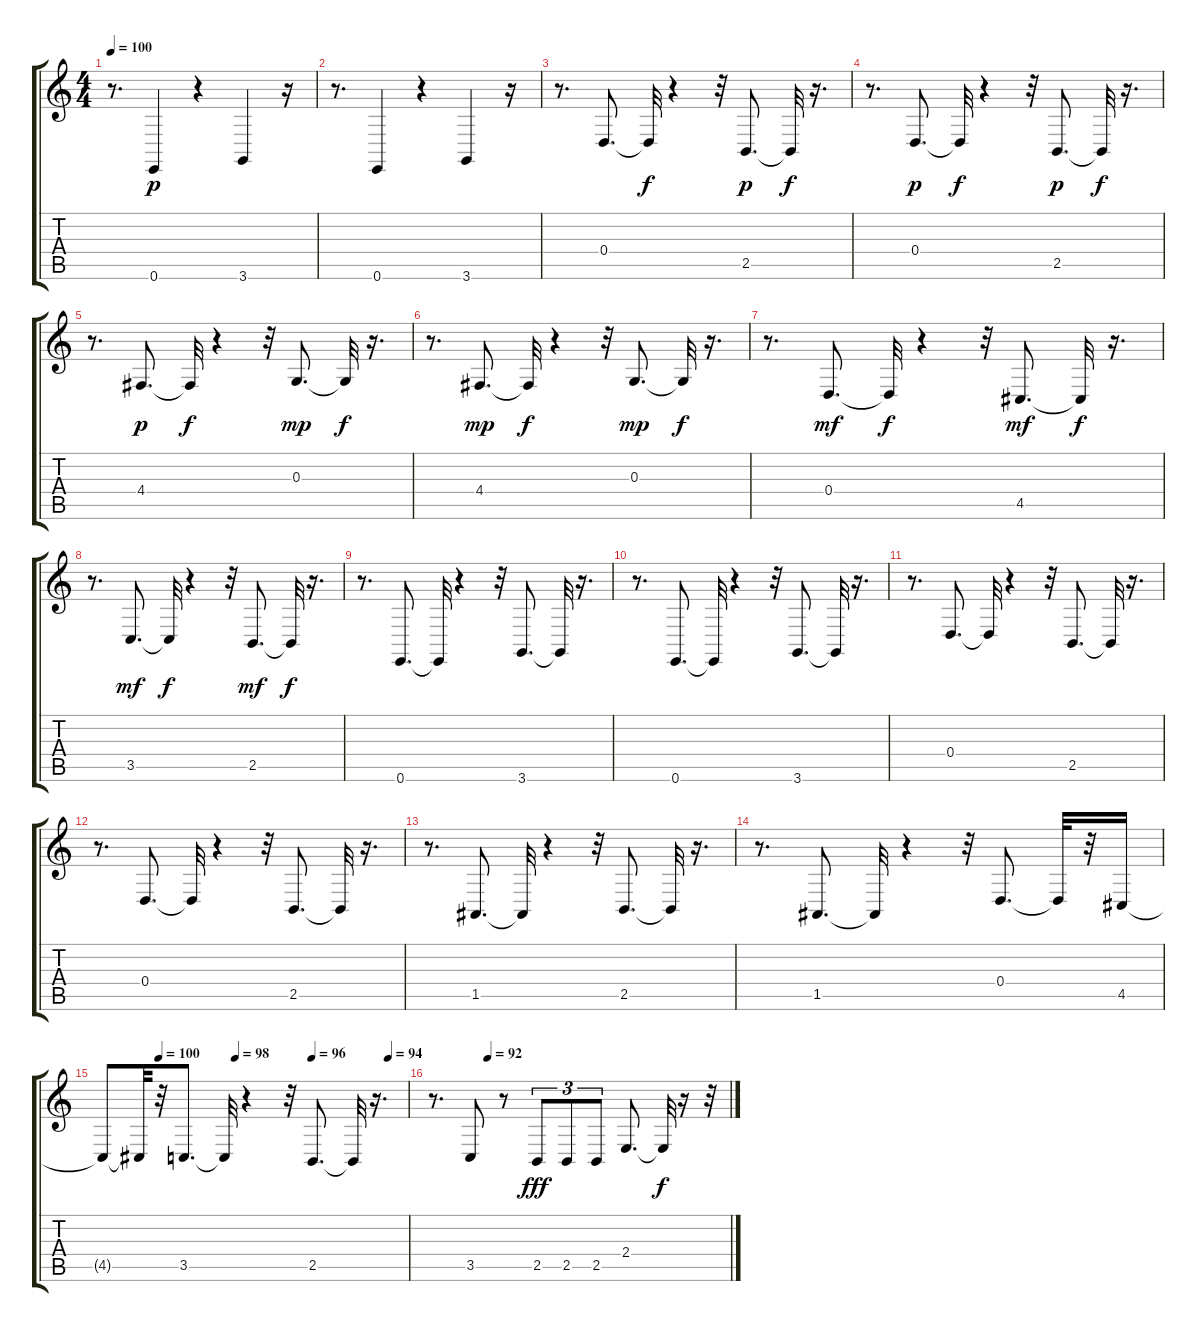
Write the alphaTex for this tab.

\track "" {instrument trombone}
\staff {score tabs}
\tuning (E4 B3 G3 D3 A2 E2) {hide}
\ts (4 4)
\tempo 100
\clef g2
\ks c
r.8{d dy p} 0.6.4 r.4 3.6.4 r.16 |
r.8{d} 0.6.4 r.4 3.6.4 r.16 |
r.8{d} 0.4.8{d} 0.4{t}.32{dy f} r.4 r.32 2.5.8{d dy p} 2.5{t}.32{dy f} r.16{d} |
r.8{d} 0.4.8{d dy p} 0.4{t}.32{dy f} r.4 r.32 2.5.8{d dy p} 2.5{t}.32{dy f} r.16{d} |
r.8{d} 4.4.8{d dy p} 4.4{t}.32{dy f} r.4 r.32 0.3.8{d dy mp} 0.3{t}.32{dy f} r.16{d} |
r.8{d} 4.4.8{d dy mp} 4.4{t}.32{dy f} r.4 r.32 0.3.8{d dy mp} 0.3{t}.32{dy f} r.16{d} |
r.8{d} 0.4.8{d dy mf} 0.4{t}.32{dy f} r.4 r.32 4.5.8{d dy mf} 4.5{t}.32{dy f} r.16{d} |
r.8{d} 3.5.8{d dy mf} 3.5{t}.32{dy f} r.4 r.32 2.5.8{d dy mf} 2.5{t}.32{dy f} r.16{d} |
r.8{d} 0.6.8{d} 0.6{t}.32 r.4 r.32 3.6.8{d} 3.6{t}.32 r.16{d} |
r.8{d} 0.6.8{d} 0.6{t}.32 r.4 r.32 3.6.8{d} 3.6{t}.32 r.16{d} |
r.8{d} 0.4.8{d} 0.4{t}.32 r.4 r.32 2.5.8{d} 2.5{t}.32 r.16{d} |
r.8{d} 0.4.8{d} 0.4{t}.32 r.4 r.32 2.5.8{d} 2.5{t}.32 r.16{d} |
r.8{d} 1.5.8{d} 1.5{t}.32 r.4 r.32 2.5.8{d} 2.5{t}.32 r.16{d} |
r.8{d} 1.5.8{d} 1.5{t}.32 r.4 r.32 0.4.8{d} 0.4{t}.32 r.32 4.5.16 |
\tempo (100 0.1875)
\tempo (98 0.4375)
\tempo (96 0.6875)
\tempo (94 0.9375)
4.5{t}.8 4.5{t}.32 r.32 3.5.8{d} 3.5{t}.32 r.4 r.32 2.5.8{d} 2.5{t}.32 r.16{d} |
\tempo (92 0.1875)
r.8{d} 3.5.8 r.8 2.5.8{tu (3 2) dy fff} 2.5.8{tu (3 2)} 2.5.8{tu (3 2)} 2.4.8{d} 2.4{t}.32{dy f} r.16 r.32
